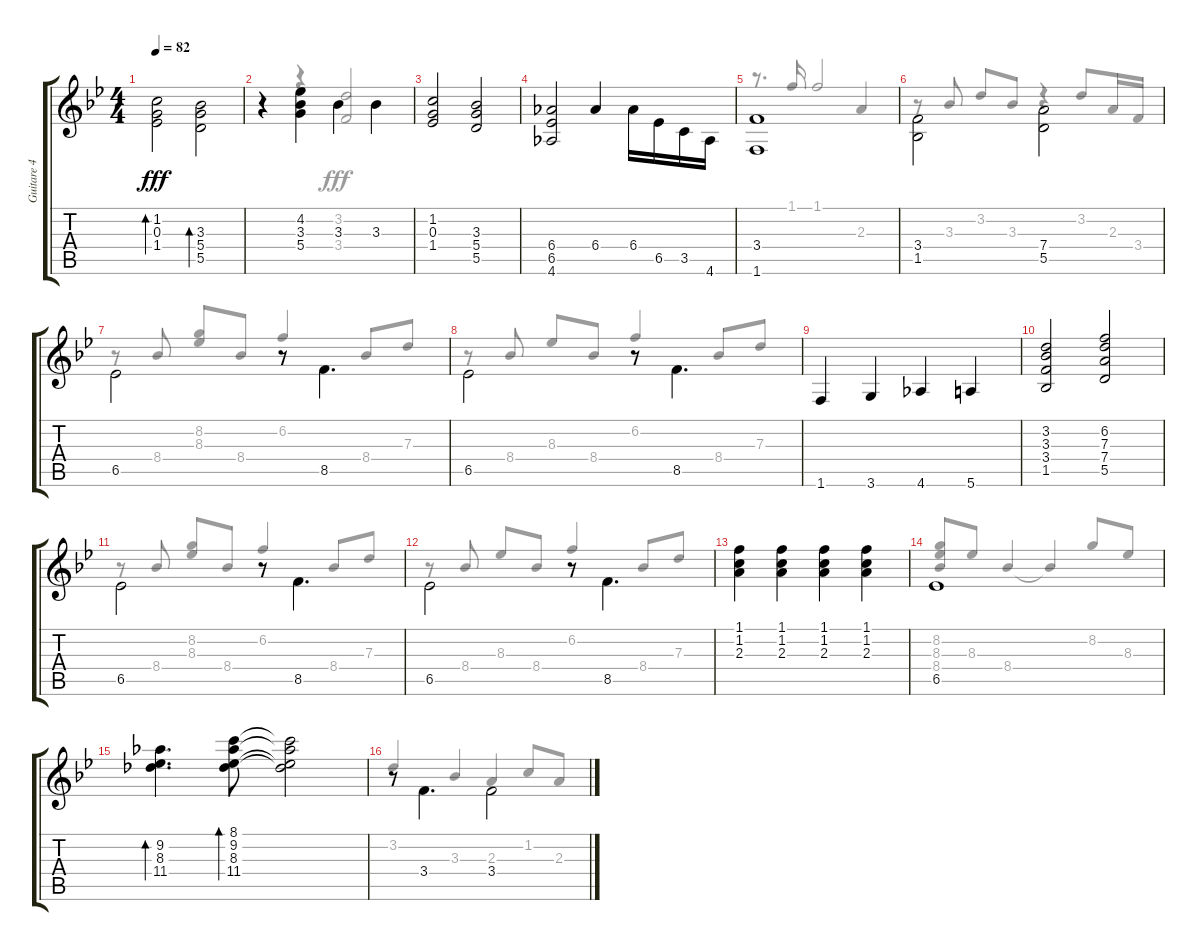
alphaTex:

\track ("Guitare 4" "Guitare 4") {instrument electricguitarclean}
\staff {score tabs}
\tuning (E4 B3 G3 D3 A2 E2) {hide}
\voice
\ts (4 4)
\tempo 82
\clef g2
\ks bb
(1.2 0.3 1.4).2{bd 60 dy fff beam Down} (3.3 5.4 5.5).2{bd 60 beam Down} |
r.4 (4.2 3.3 5.4).4{beam Down} 3.3.4{beam Down} 3.3.4{beam Down} |
(1.2 0.3 1.4).2 (3.3 5.4 5.5).2 |
(6.4 6.5 4.6).2 6.4.4 6.4.16{beam Down} 6.5.16{beam Down} 3.5.16{beam Down} 4.6.16{beam Down} |
(3.4 1.6).1 |
(3.4 1.5).2{beam Down} (7.4 5.5).2{beam Down} |
6.5.2{beam Down} r.8 8.5.4{d beam Down} |
6.5.2{beam Down} r.8 8.5.4{d beam Down} |
1.6.4 3.6.4 4.6.4 5.6.4 |
(3.2 3.3 3.4 1.5).2 (6.2 7.3 7.4 5.5).2 |
6.5.2{beam Down} r.8 8.5.4{d beam Down} |
6.5.2{beam Down} r.8 8.5.4{d beam Down} |
(1.1 1.2 2.3).4 (1.1 1.2 2.3).4 (1.1 1.2 2.3).4 (1.1 1.2 2.3).4 |
6.5.1 |
(9.2 8.3 11.4).4{d bd 60} (8.1 9.2 8.3 11.4).8{bd 60} (8.1{t} 9.2{t} 8.3{t} 11.4{t}).2 |
r.8 3.4.4{d beam Down} 3.4.2{beam Down}
\voice
\clef g2
\ottava regular
\simile none
\ks bb
|
r.4 r.4 (3.2 3.4).2{beam Up} |
|
|
r.8{d} 1.1.16{beam Up} 1.1.2{beam Up} 2.3.4{beam Up} |
r.8 3.3.8{beam Up} 3.2.8{beam Up} 3.3.8{beam Up} r.4 3.2.8{beam Up} 2.3.16{beam Up} 3.4.16{beam Up} |
r.8 8.4.8{beam Up} (8.2 8.3).8{beam Up} 8.4.8{beam Up} 6.2.4{beam Up} 8.4.8{beam Up} 7.3.8{beam Up} |
r.8 8.4.8{beam Up} 8.3.8{beam Up} 8.4.8{beam Up} 6.2.4{beam Up} 8.4.8{beam Up} 7.3.8{beam Up} |
|
|
r.8 8.4.8{beam Up} (8.2 8.3).8{beam Up} 8.4.8{beam Up} 6.2.4{beam Up} 8.4.8{beam Up} 7.3.8{beam Up} |
r.8 8.4.8{beam Up} 8.3.8{beam Up} 8.4.8{beam Up} 6.2.4{beam Up} 8.4.8{beam Up} 7.3.8{beam Up} |
|
(8.2 8.3 8.4).8{beam Up} 8.3.8{beam Up} 8.4.4{beam Up} 8.4{t}.4{beam Up} 8.2.8{beam Up} 8.3.8{beam Up} |
|
3.2.4{beam Up} 3.3.4{beam Up} 2.3.4{beam Up} 1.2.8{beam Up} 2.3.8{beam Up}
